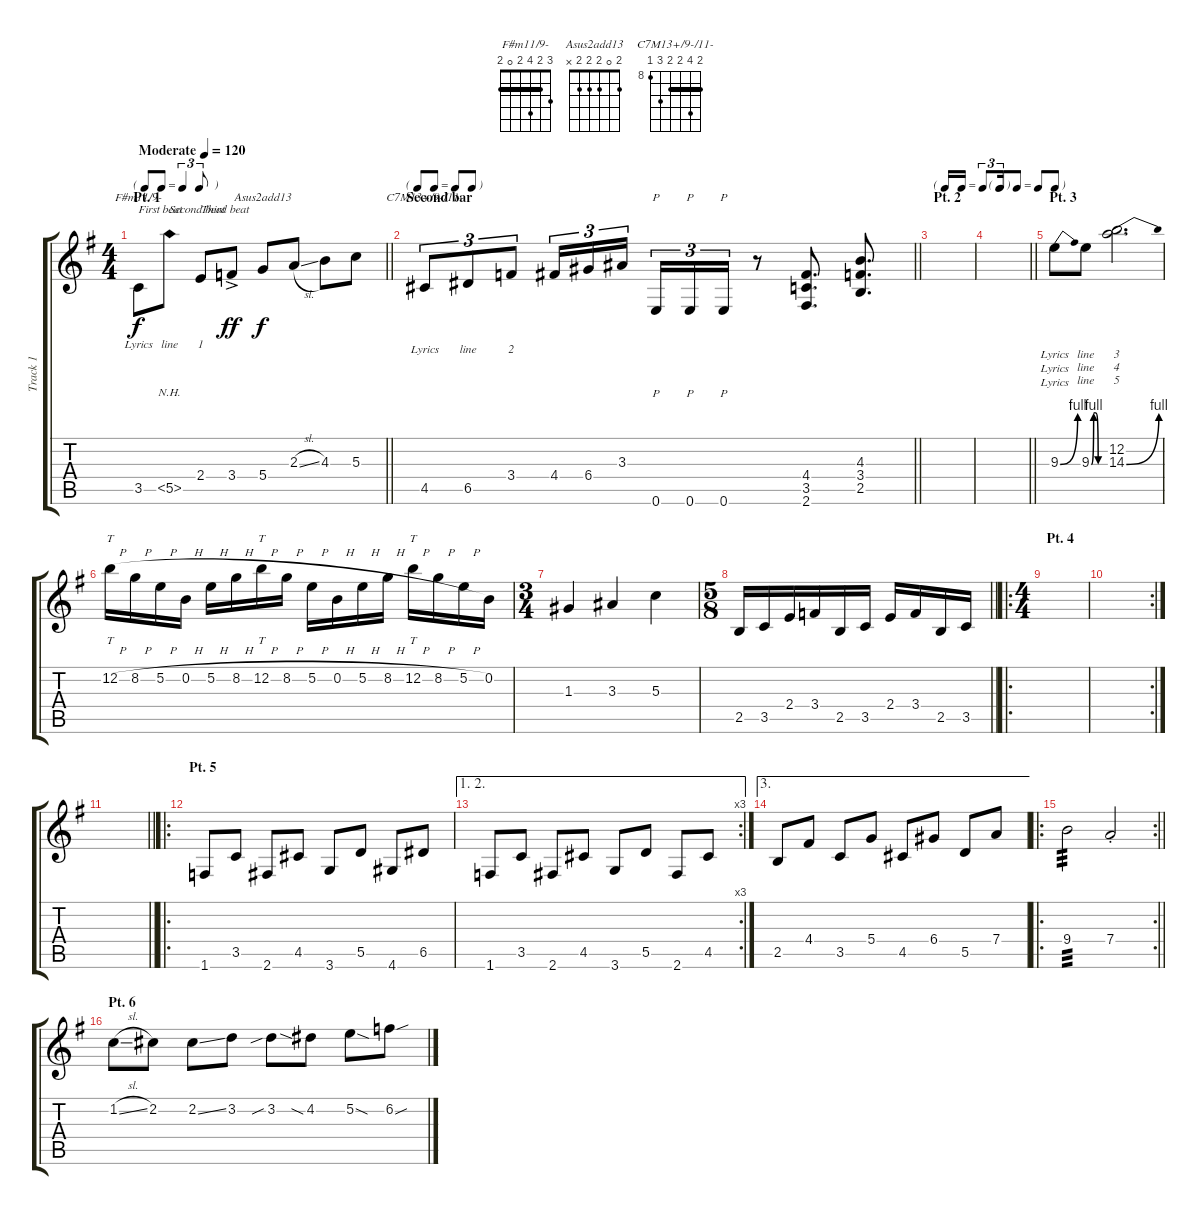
\track ("Track 1" "Track 1") {instrument distortionguitar}
\staff {score tabs}
\tuning (E4 B3 G3 D3 A2 E2) {hide}
\chord ("F#m11/9-" 3 2 4 2 0 2) {barre 2}
\chord ("Asus2add13" 2 0 2 2 2 x)
\chord ("C7M13+/9-/11-" 9 11 9 9 10 8) {firstfret 8 barre 9}
\ts (4 4)
\tf triplet8th
\section ("" "Pt. 1")
\tempo (120 "Moderate")
\clef g2
\barLineRight lightlight
\ks g
3.5.8{ch "F#m11/9-" txt "First beat" lyrics (0 "Lyrics") lyrics (1 "") lyrics (2 "") lyrics (3 "") lyrics (4 "") dy f instrument distortionguitar} 5.5{nh}.8{txt "Second beat" lyrics (0 "line") lyrics (1 "") lyrics (2 "") lyrics (3 "") lyrics (4 "")} 2.4.8{txt "Third beat" lyrics (0 "1") lyrics (1 "") lyrics (2 "") lyrics (3 "") lyrics (4 "")} 3.4{ac}.8{dy ff} 5.4.8{ch "Asus2add13" dy f} 2.3{sl}.8 4.3.8 5.3.8 |
\tf none
\section ("" "Second bar")
\barLineRight lightlight
4.5.8{tu (3 2) ch "C7M13+/9-/11-" lyrics (0 "") lyrics (1 "Lyrics") lyrics (2 "") lyrics (3 "") lyrics (4 "")} 6.5.8{tu (3 2) lyrics (0 "") lyrics (1 "line") lyrics (2 "") lyrics (3 "") lyrics (4 "")} 3.4.8{tu (3 2) lyrics (0 "") lyrics (1 "2") lyrics (2 "") lyrics (3 "") lyrics (4 "")} 4.4.16{tu (3 2)} 6.4.16{tu (3 2)} 3.3.16{tu (3 2) beam splitsecondary} 0.6.16{p tu (3 2)} 0.6.16{p tu (3 2)} 0.6.16{p tu (3 2)} r.8 (4.4 3.5 2.6).8{d} (4.3 3.4 2.5).8{d} |
\tf triplet16th
\section ("" "Pt. 2")
|
\tf none
\barLineRight lightlight
|
\section ("" "Pt. 3")
9.3{be (bend 0 0 60 4)}.8{lyrics (0 "") lyrics (1 "") lyrics (2 "Lyrics") lyrics (3 "Lyrics") lyrics (4 "Lyrics")} 9.3{be (custom 0 0 10 4 20 4 30 0 60 0)}.8{lyrics (0 "") lyrics (1 "") lyrics (2 "line") lyrics (3 "line") lyrics (4 "line")} (12.2 14.3{be (bend 0 0 60 4)}).2{d lyrics (0 "") lyrics (1 "") lyrics (2 "3") lyrics (3 "4") lyrics (4 "5")} |
12.2{h}.16{tt} 8.2{h}.16 5.2{h}.16 0.2{h}.16 5.2{h}.16 8.2{h}.16 12.2{h}.16{tt} 8.2{h}.16 5.2{h}.16 0.2{h}.16 5.2{h}.16 8.2{h}.16 12.2{h}.16{tt} 8.2{h}.16 5.2{h}.16 0.2.16 |
\ts (3 4)
1.3.4 3.3.4 5.3.4 |
\ts (5 8)
\barLineRight lightlight
2.5.16 3.5.16 2.4.16 3.4.16 2.5.16 3.5.16 2.4.16 3.4.16 2.5.16 3.5.16 |
\ro
\ts (4 4)
\section ("" "Pt. 4")
|
\rc 2
|
\barLineRight lightlight
|
\ro
\section ("" "Pt. 5")
1.6.8 3.5.8 2.6.8 4.5.8 3.6.8 5.5.8 4.6.8 6.5.8 |
\ae (1 2)
\rc 3
1.6.8 3.5.8 2.6.8 4.5.8 3.6.8 5.5.8 2.6.8 4.5.8 |
\ae 3
2.5.8 4.4.8 3.5.8 5.4.8 4.5.8 6.4.8 5.5.8 7.4.8 |
\ro
\rc 2
\barLineRight lightlight
9.4.2{tp 3} 7.4{st}.2 |
\section ("" "Pt. 6")
1.2{sl}.8 2.2.8 2.2{ss}.8 3.2.8 3.2{sib}.8 4.2{sia}.8 5.2{sod}.8 6.2{sou}.8
